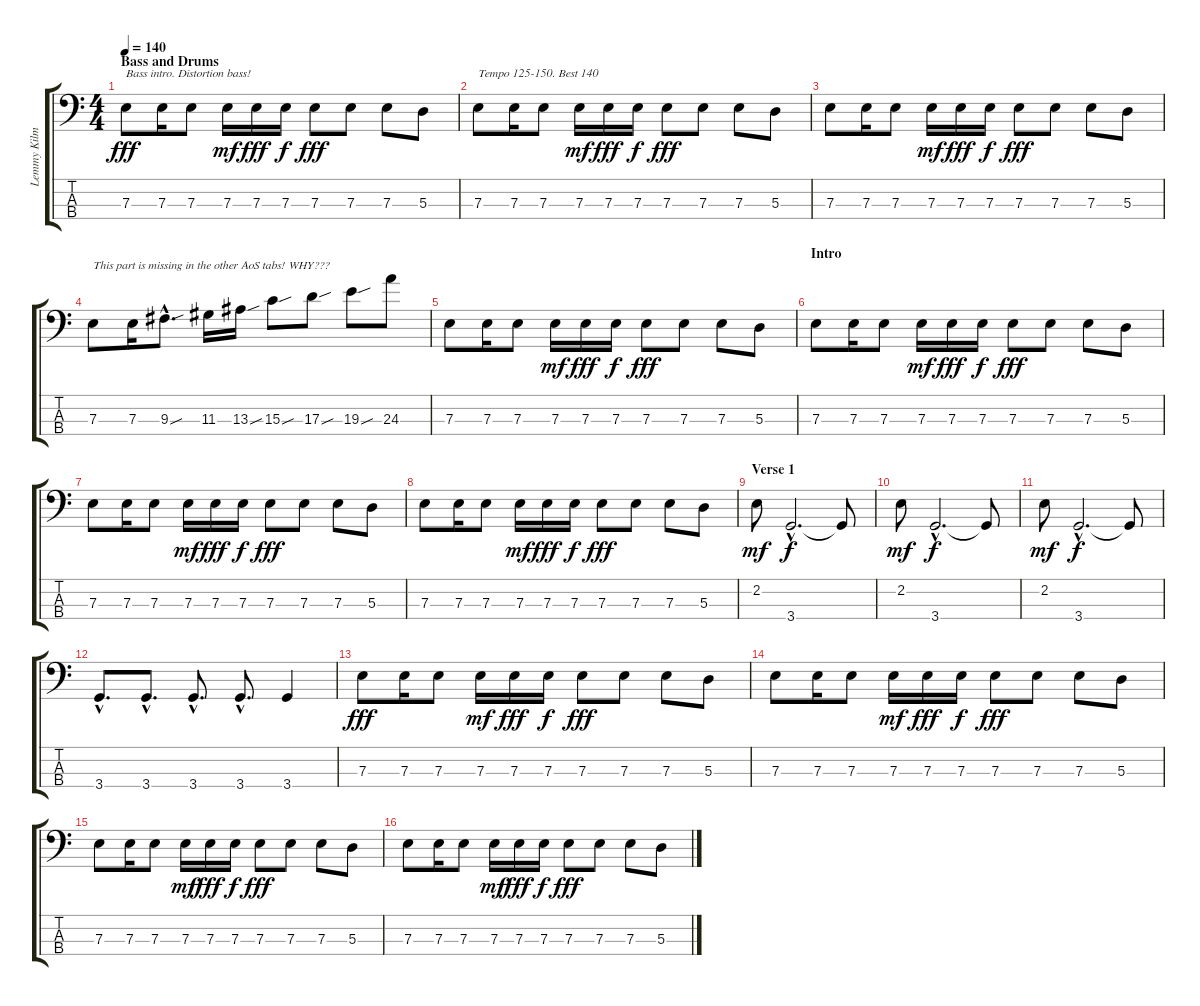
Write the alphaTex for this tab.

\track ("Lemmy Kilmister (Bass)" "Lemmy Kilm") {instrument distortionguitar}
\staff {score tabs}
\tuning (G2 D2 A1 E1) {hide}
\ts (4 4)
\section ("" "Bass and Drums")
\tempo 140
\clef f4
\ks c
7.3.8{txt "Bass intro. Distortion bass!" dy fff volume 15 instrument distortionguitar} 7.3.16 7.3.8 7.3.16{dy mf} 7.3.16{dy fff} 7.3.16{dy f} 7.3.8{dy fff} 7.3.8 7.3.8 5.3.8 |
7.3.8{txt "Tempo 125-150. Best 140"} 7.3.16 7.3.8 7.3.16{dy mf} 7.3.16{dy fff} 7.3.16{dy f} 7.3.8{dy fff} 7.3.8 7.3.8 5.3.8 |
7.3.8 7.3.16 7.3.8 7.3.16{dy mf} 7.3.16{dy fff} 7.3.16{dy f} 7.3.8{dy fff} 7.3.8 7.3.8 5.3.8 |
7.3.8{txt "This part is missing in the other AoS tabs! WHY???"} 7.3.16 9.3{sou hac}.8{d} 11.3.16 13.3{sou}.16 15.3{sou}.8 17.3{sou}.8 19.3{sou}.8 24.3.8 |
7.3.8{volume 11} 7.3.16 7.3.8 7.3.16{dy mf} 7.3.16{dy fff} 7.3.16{dy f} 7.3.8{dy fff} 7.3.8 7.3.8 5.3.8 |
\section ("" "Intro")
7.3.8 7.3.16 7.3.8 7.3.16{dy mf} 7.3.16{dy fff} 7.3.16{dy f} 7.3.8{dy fff} 7.3.8 7.3.8 5.3.8 |
7.3.8 7.3.16 7.3.8 7.3.16{dy mf} 7.3.16{dy fff} 7.3.16{dy f} 7.3.8{dy fff} 7.3.8 7.3.8 5.3.8 |
7.3.8 7.3.16 7.3.8 7.3.16{dy mf} 7.3.16{dy fff} 7.3.16{dy f} 7.3.8{dy fff} 7.3.8 7.3.8 5.3.8 |
\section ("" "Verse 1")
2.2.8{dy mf} 3.4{hac}.2{d dy f} 3.4{t}.8 |
2.2.8{dy mf} 3.4{hac}.2{d dy f} 3.4{t}.8 |
2.2.8{dy mf} 3.4{hac}.2{d dy f} 3.4{t}.8 |
3.4{hac}.8{d} 3.4{hac}.8{d} 3.4{hac}.8{d} 3.4{hac}.8{d} 3.4.4 |
7.3.8{dy fff} 7.3.16 7.3.8 7.3.16{dy mf} 7.3.16{dy fff} 7.3.16{dy f} 7.3.8{dy fff} 7.3.8 7.3.8 5.3.8 |
7.3.8 7.3.16 7.3.8 7.3.16{dy mf} 7.3.16{dy fff} 7.3.16{dy f} 7.3.8{dy fff} 7.3.8 7.3.8 5.3.8 |
7.3.8 7.3.16 7.3.8 7.3.16{dy mf} 7.3.16{dy fff} 7.3.16{dy f} 7.3.8{dy fff} 7.3.8 7.3.8 5.3.8 |
7.3.8 7.3.16 7.3.8 7.3.16{dy mf} 7.3.16{dy fff} 7.3.16{dy f} 7.3.8{dy fff} 7.3.8 7.3.8 5.3.8
